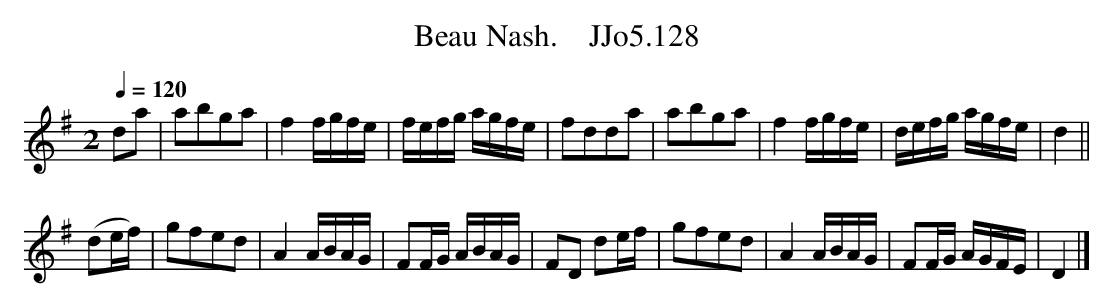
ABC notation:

X:1
T:Beau Nash.    JJo5.128
Q:1/4=120
M:2
L:1/8
K:G
da|abga|f2 f/g/f/e/|f/e/f/g/ a/g/f/e/|fdda|abga|f2 f/g/f/e/|d/e/f/g/ a/g/f/e/|d2||
(de/f/)|gfed|A2 A/B/A/G/|FF/G/ A/B/A/G/|FD de/f/|gfed|A2 A/B/A/G/ |FF/G/ A/G/F/E/|D2 |]
